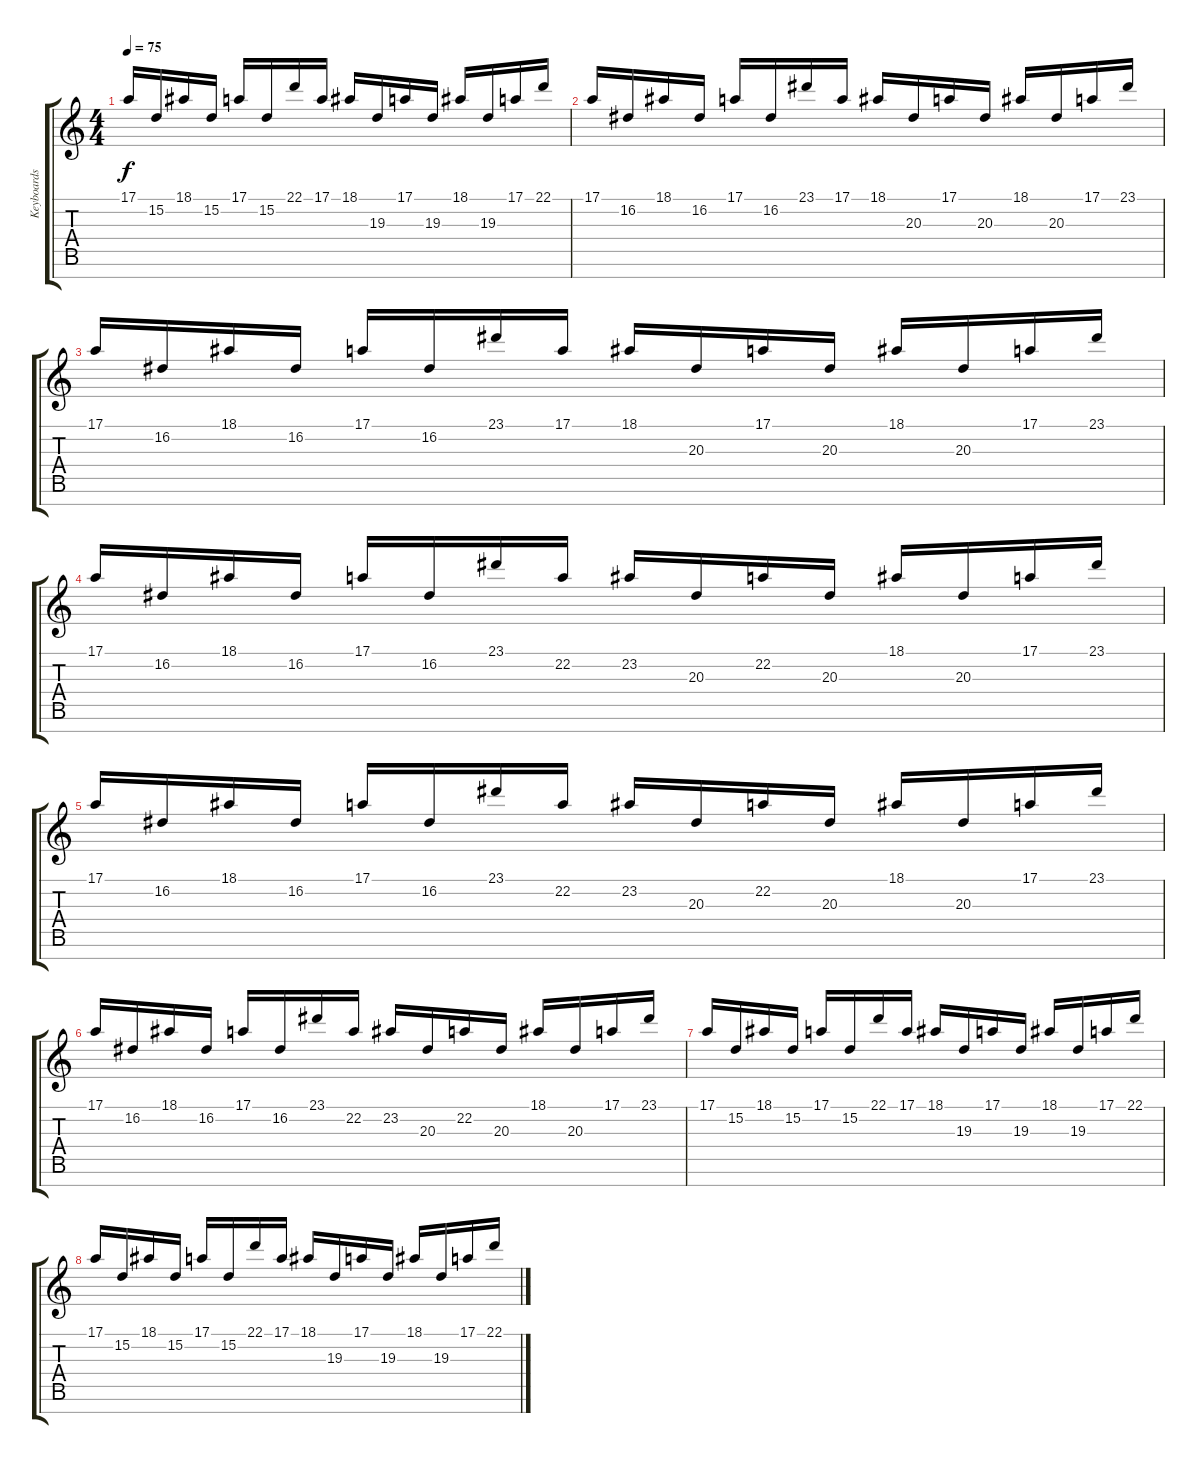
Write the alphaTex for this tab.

\track ("Keyboards" "Keyboards") {instrument pad1newage}
\staff {score tabs}
\tuning (E4 B3 G3 D3 A2 E2 B1) {hide}
\ts (4 4)
\tempo 75
\clef g2
\ks c
17.1.16{dy f beam Up} 15.2.16{beam Up} 18.1.16{beam Up} 15.2.16{beam Up} 17.1.16{beam Up} 15.2.16{beam Up} 22.1.16{beam Up} 17.1.16{beam Up} 18.1.16{beam Up} 19.3.16{beam Up} 17.1.16{beam Up} 19.3.16{beam Up} 18.1.16{beam Up} 19.3.16{beam Up} 17.1.16{beam Up} 22.1.16{beam Up} |
17.1.16{beam Up} 16.2.16{beam Up} 18.1.16{beam Up} 16.2.16{beam Up} 17.1.16{beam Up} 16.2.16{beam Up} 23.1.16{beam Up} 17.1.16{beam Up} 18.1.16{beam Up} 20.3.16{beam Up} 17.1.16{beam Up} 20.3.16{beam Up} 18.1.16{beam Up} 20.3.16{beam Up} 17.1.16{beam Up} 23.1.16{beam Up} |
17.1.16{beam Up} 16.2.16{beam Up} 18.1.16{beam Up} 16.2.16{beam Up} 17.1.16{beam Up} 16.2.16{beam Up} 23.1.16{beam Up} 17.1.16{beam Up} 18.1.16{beam Up} 20.3.16{beam Up} 17.1.16{beam Up} 20.3.16{beam Up} 18.1.16{beam Up} 20.3.16{beam Up} 17.1.16{beam Up} 23.1.16{beam Up} |
17.1.16{beam Up} 16.2.16{beam Up} 18.1.16{beam Up} 16.2.16{beam Up} 17.1.16{beam Up} 16.2.16{beam Up} 23.1.16{beam Up} 22.2.16{beam Up} 23.2.16{beam Up} 20.3.16{beam Up} 22.2.16{beam Up} 20.3.16{beam Up} 18.1.16{beam Up} 20.3.16{beam Up} 17.1.16{beam Up} 23.1.16{beam Up} |
17.1.16{beam Up} 16.2.16{beam Up} 18.1.16{beam Up} 16.2.16{beam Up} 17.1.16{beam Up} 16.2.16{beam Up} 23.1.16{beam Up} 22.2.16{beam Up} 23.2.16{beam Up} 20.3.16{beam Up} 22.2.16{beam Up} 20.3.16{beam Up} 18.1.16{beam Up} 20.3.16{beam Up} 17.1.16{beam Up} 23.1.16{beam Up} |
17.1.16{beam Up} 16.2.16{beam Up} 18.1.16{beam Up} 16.2.16{beam Up} 17.1.16{beam Up} 16.2.16{beam Up} 23.1.16{beam Up} 22.2.16{beam Up} 23.2.16{beam Up} 20.3.16{beam Up} 22.2.16{beam Up} 20.3.16{beam Up} 18.1.16{beam Up} 20.3.16{beam Up} 17.1.16{beam Up} 23.1.16{beam Up} |
17.1.16{beam Up} 15.2.16{beam Up} 18.1.16{beam Up} 15.2.16{beam Up} 17.1.16{beam Up} 15.2.16{beam Up} 22.1.16{beam Up} 17.1.16{beam Up} 18.1.16{beam Up} 19.3.16{beam Up} 17.1.16{beam Up} 19.3.16{beam Up} 18.1.16{beam Up} 19.3.16{beam Up} 17.1.16{beam Up} 22.1.16{beam Up} |
17.1.16{beam Up} 15.2.16{beam Up} 18.1.16{beam Up} 15.2.16{beam Up} 17.1.16{beam Up} 15.2.16{beam Up} 22.1.16{beam Up} 17.1.16{beam Up} 18.1.16{beam Up} 19.3.16{beam Up} 17.1.16{beam Up} 19.3.16{beam Up} 18.1.16{beam Up} 19.3.16{beam Up} 17.1.16{beam Up} 22.1.16{beam Up}
